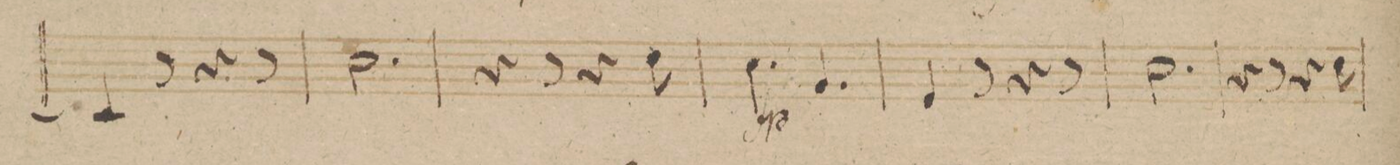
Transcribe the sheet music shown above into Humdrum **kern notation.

**kern	**dynam
*I"Corno 2do in F.	*
*clefG2	*
*k[b-]	*
*M6/8	*
4F/]	.
8r	.
4r	.
8r	.
=74	=74
2.f\	.
=75	=75
4r	.
8r	.
4r	.
8g\	.
=76	=76
4.f\	fp
4.c/	.
=77	=77
4A/	.
8r	.
4r	.
8r	.
=78	=78
2.f\	.
=79	=79
4r	.
8r	.
4r	.
8g\	.
=80	=80
*-	*-
